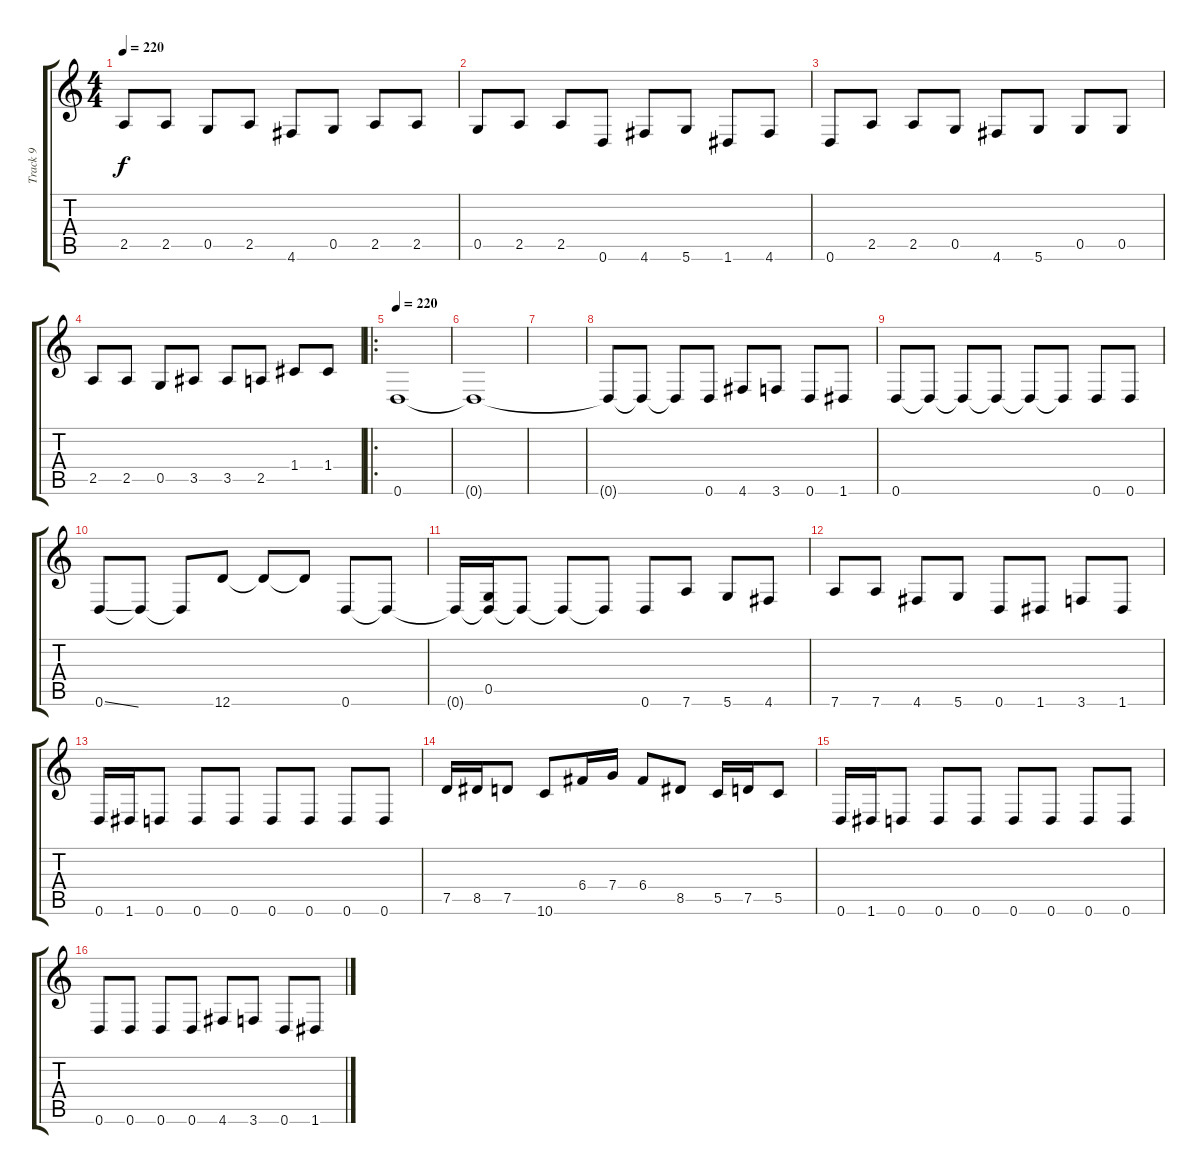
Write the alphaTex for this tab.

\track ("Track 9" "Track 9") {instrument electricbassfinger}
\staff {score tabs}
\tuning (D4 A3 F3 C3 G2 D2) {hide}
\ts (4 4)
\tempo 220
\clef g2
\ks c
2.5.8{dy f} 2.5.8 0.5.8 2.5.8 4.6.8 0.5.8 2.5.8 2.5.8 |
0.5.8 2.5.8 2.5.8 0.6.8 4.6.8 5.6.8 1.6.8 4.6.8 |
0.6.8 2.5.8 2.5.8 0.5.8 4.6.8 5.6.8 0.5.8 0.5.8 |
2.5.8 2.5.8 0.5.8 3.5.8 3.5.8 2.5.8 1.4.8 1.4.8 |
\ro
\tempo 220
0.6.1 |
0.6{t}.1 |
|
0.6{t}.8 0.6{t}.8 0.6{t}.8 0.6.8 4.6.8 3.6.8 0.6.8 1.6.8 |
0.6.8 0.6{t}.8 0.6{t}.8 0.6{t}.8 0.6{t}.8 0.6{t}.8 0.6.8 0.6.8 |
0.6{ss}.8 0.6{t}.8 0.6{t}.8 12.6.8 12.6{t}.8 12.6{t}.8 0.6.8 0.6{t}.8 |
0.6{t}.16 (0.5 0.6{t}).16 0.6{t}.8 0.6{t}.8 0.6{t}.8 0.6.8 7.6.8 5.6.8 4.6.8 |
7.6.8 7.6.8 4.6.8 5.6.8 0.6.8 1.6.8 3.6.8 1.6.8 |
0.6.16 1.6.16 0.6.8 0.6.8 0.6.8 0.6.8 0.6.8 0.6.8 0.6.8 |
7.5.16 8.5.16 7.5.8 10.6.8 6.4.16 7.4.16 6.4.8 8.5.8 5.5.16 7.5.16 5.5.8 |
0.6.16 1.6.16 0.6.8 0.6.8 0.6.8 0.6.8 0.6.8 0.6.8 0.6.8 |
0.6.8 0.6.8 0.6.8 0.6.8 4.6.8 3.6.8 0.6.8 1.6.8
